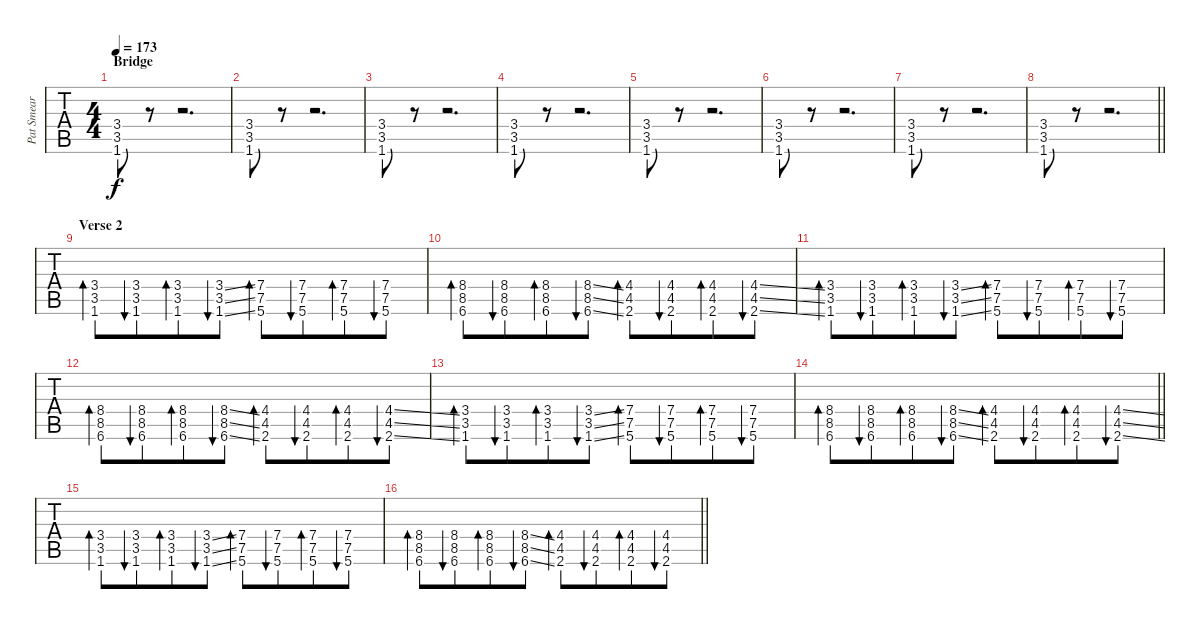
\track ("Pat Smear" "Pat Smear") {instrument distortionguitar}
\staff {tabs}
\tuning (E4 B3 G3 D3 A2 E2) {hide}
\ts (4 4)
\section ("" "Bridge")
\tempo 173
\clef g2
\ks c
(3.4 3.5 1.6).8{dy f} r.8 r.2{d} |
(3.4 3.5 1.6).8 r.8 r.2{d} |
(3.4 3.5 1.6).8 r.8 r.2{d} |
(3.4 3.5 1.6).8 r.8 r.2{d} |
(3.4 3.5 1.6).8 r.8 r.2{d} |
(3.4 3.5 1.6).8 r.8 r.2{d} |
(3.4 3.5 1.6).8 r.8 r.2{d} |
\barLineRight lightlight
(3.4 3.5 1.6).8 r.8 r.2{d} |
\section ("" "Verse 2")
(3.4 3.5 1.6).8{bd 60} (3.4 3.5 1.6).8{bu 60 beam merge} (3.4 3.5 1.6).8{bd 60} (3.4{ss} 3.5{ss} 1.6{ss}).8{bu 60} (7.4 7.5 5.6).8{bd 60} (7.4 7.5 5.6).8{bu 60 beam merge} (7.4 7.5 5.6).8{bd 60} (7.4 7.5 5.6).8{bu 60} |
(8.4 8.5 6.6).8{bd 60} (8.4 8.5 6.6).8{bu 60 beam merge} (8.4 8.5 6.6).8{bd 60} (8.4{ss} 8.5{ss} 6.6{ss}).8{bu 60} (4.4 4.5 2.6).8{bd 60} (4.4 4.5 2.6).8{bu 60 beam merge} (4.4 4.5 2.6).8{bd 60} (4.4{ss} 4.5{ss} 2.6{ss}).8{bu 60} |
(3.4 3.5 1.6).8{bd 60} (3.4 3.5 1.6).8{bu 60 beam merge} (3.4 3.5 1.6).8{bd 60} (3.4{ss} 3.5{ss} 1.6{ss}).8{bu 60} (7.4 7.5 5.6).8{bd 60} (7.4 7.5 5.6).8{bu 60 beam merge} (7.4 7.5 5.6).8{bd 60} (7.4 7.5 5.6).8{bu 60} |
(8.4 8.5 6.6).8{bd 60} (8.4 8.5 6.6).8{bu 60 beam merge} (8.4 8.5 6.6).8{bd 60} (8.4{ss} 8.5{ss} 6.6{ss}).8{bu 60} (4.4 4.5 2.6).8{bd 60} (4.4 4.5 2.6).8{bu 60 beam merge} (4.4 4.5 2.6).8{bd 60} (4.4{ss} 4.5{ss} 2.6{ss}).8{bu 60} |
(3.4 3.5 1.6).8{bd 60} (3.4 3.5 1.6).8{bu 60 beam merge} (3.4 3.5 1.6).8{bd 60} (3.4{ss} 3.5{ss} 1.6{ss}).8{bu 60} (7.4 7.5 5.6).8{bd 60} (7.4 7.5 5.6).8{bu 60 beam merge} (7.4 7.5 5.6).8{bd 60} (7.4 7.5 5.6).8{bu 60} |
\barLineRight lightlight
(8.4 8.5 6.6).8{bd 60} (8.4 8.5 6.6).8{bu 60 beam merge} (8.4 8.5 6.6).8{bd 60} (8.4{ss} 8.5{ss} 6.6{ss}).8{bu 60} (4.4 4.5 2.6).8{bd 60} (4.4 4.5 2.6).8{bu 60 beam merge} (4.4 4.5 2.6).8{bd 60} (4.4{ss} 4.5{ss} 2.6{ss}).8{bu 60} |
(3.4 3.5 1.6).8{bd 60} (3.4 3.5 1.6).8{bu 60 beam merge} (3.4 3.5 1.6).8{bd 60} (3.4{ss} 3.5{ss} 1.6{ss}).8{bu 60} (7.4 7.5 5.6).8{bd 60} (7.4 7.5 5.6).8{bu 60 beam merge} (7.4 7.5 5.6).8{bd 60} (7.4 7.5 5.6).8{bu 60} |
\barLineRight lightlight
(8.4 8.5 6.6).8{bd 60} (8.4 8.5 6.6).8{bu 60 beam merge} (8.4 8.5 6.6).8{bd 60} (8.4{ss} 8.5{ss} 6.6{ss}).8{bu 60} (4.4 4.5 2.6).8{bd 60} (4.4 4.5 2.6).8{bu 60 beam merge} (4.4 4.5 2.6).8{bd 60} (4.4{ss} 4.5{ss} 2.6{ss}).8{bu 60}
